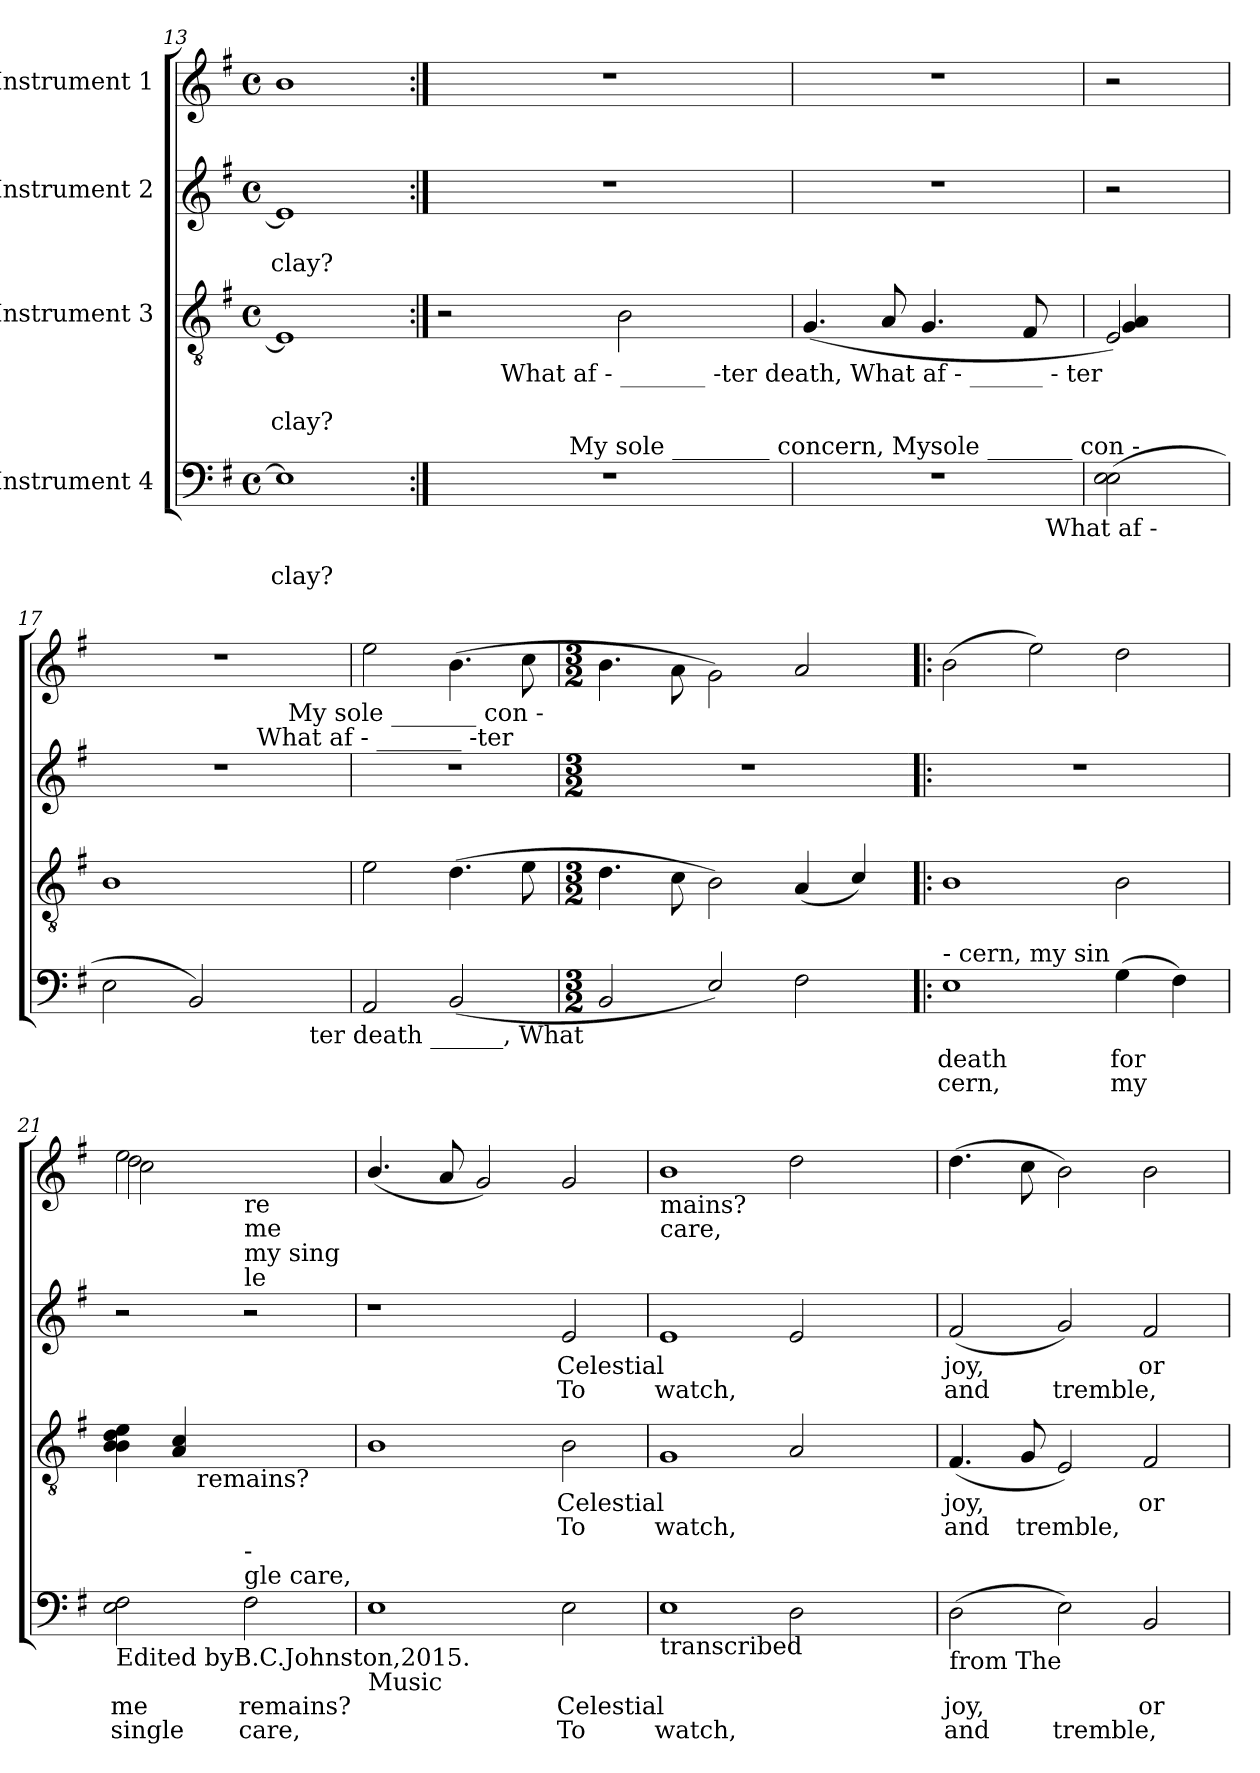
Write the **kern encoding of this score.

**kern	**text	**text	**kern	**text	**text	**kern	**text	**text	**kern
*part4	*part4	*part4	*part3	*part3	*part3	*part2	*part2	*part2	*part1
*staff4	*staff4	*staff4	*staff3	*staff3	*staff3	*staff2	*staff2	*staff2	*staff1
*I"Instrument 4	*	*	*I"Instrument 3	*	*	*I"Instrument 2	*	*	*I"Instrument 1
*clefF4	*	*	*clefGv2	*	*	*clefG2	*	*	*clefG2
*k[f#]	*	*	*k[f#]	*	*	*k[f#]	*	*	*k[f#]
*G:	*	*	*G:	*	*	*G:	*	*	*G:
*M4/4	*	*	*M4/4	*	*	*M4/4	*	*	*M4/4
*met(c)	*	*	*met(c)	*	*	*met(c)	*	*	*met(c)
=13	=13	=13	=13	=13	=13	=13	=13	=13	=13
!	!LO:LY:a:rj	!LO:LY:a:rj	!	!LO:LY:a:rj	!LO:LY:b:rj	!	!LO:LY:b:rj	!LO:LY:b:rj	!
1E]	.	clay?	1E]	.	clay?	1e]	.	clay?	1b
=14:|!	=14:|!	=14:|!	=14:|!	=14:|!	=14:|!	=14:|!	=14:|!	=14:|!	=14:|!
*^	*	*	*^	*	*	*	*	*	*
1r	4ryy	.	.	2r	8ryy	.	.	1r	.	.	1r
.	.	.	.	.	32.ryy	.	.	.	.	.	.
!	!	!	!	!	!LO:TX:b:t=What af - _______ -ter death, What af - ______ - ter	!	!	!	!	!	!
.	.	.	.	.	2ryy	.	.	.	.	.	.
.	16ryy	.	.	.	.	.	.	.	.	.	.
.	64ryy	.	.	.	.	.	.	.	.	.	.
!	!LO:TX:a:t=My sole ________ concern, Mysole _______ con -	!	!	!	!	!	!	!	!	!	!
.	2ryy	.	.	.	.	.	.	.	.	.	.
!	!	!	!	!	!	!LO:LY:a:rj	!	!	!	!	!
.	.	.	.	2B\	.	.	.	.	.	.	.
.	.	.	.	.	4ryy	.	.	.	.	.	.
.	8ryy	.	.	.	.	.	.	.	.	.	.
.	.	.	.	.	16ryy	.	.	.	.	.	.
.	32.ryy	.	.	.	.	.	.	.	.	.	.
.	.	.	.	.	64ryy	.	.	.	.	.	.
=15	=15	=15	=15	=15	=15	=15	=15	=15	=15	=15	=15
!	!	!	!	!	!	!LO:LY:a:rj	!	!	!	!	!
*	*	*	*	*v	*v	*	*	*	*	*	*
1r	2ryy	.	.	(<4.G/	.	.	1r	.	.	1r
!	!	!	!	!	!LO:LY:a:rj	!	!	!	!	!
.	.	.	.	8A/	.	.	.	.	.	.
!	!	!	!	!	!LO:LY:a:rj	!	!	!	!	!
.	4ryy	.	.	4.G/	.	.	.	.	.	.
.	8ryy	.	.	.	.	.	.	.	.	.
!	!	!	!	!	!LO:LY:a:rj	!	!	!	!	!
.	32.ryy	.	.	8F#/	.	.	.	.	.	.
!	!LO:TX:b:t=What af -	!	!	!	!	!	!	!	!	!
.	16ryy	.	.	.	.	.	.	.	.	.
.	64ryy	.	.	.	.	.	.	.	.	.
=16	=16	=16	=16	=16	=16	=16	=16	=16	=16	=16
!	!	!LO:LY:a:rj	!	!	!LO:LY:a:rj	!	!	!	!	!
*v	*v	*	*	*^	*	*	*	*	*	*
(>2E\ 2E\	.	.	2E/)	(<4G/ 4A/	.	.	2r	.	.	2r
.	.	.	.	4ryy	.	.	.	.	.	.
=17	=17	=17	=17	=17	=17	=17	=17	=17	=17	=17
!	!LO:LY:a:rj	!	!	!	!LO:LY:a:rj	!	!	!	!	!
*^	*	*	*	*	*	*	*^	*	*	*
*	*	*	*	*v	*v	*	*	*	*^	*	*	*
2E\	2ryy	.	.	1B	.	.	1r	2ryy	2ryy	.	.	1r
!	!	!LO:LY:a:rj	!	!	!	!	!	!	!	!	!	!
2BB/)	4ryy	.	.	.	.	.	.	4ryy	4ryy	.	.	.
.	8ryy	.	.	.	.	.	.	64ryy	16..ryy	.	.	.
!	!	!	!	!	!	!	!	!LO:TX:a:t=What af - _______ -ter	!	!	!	!
.	.	.	.	.	.	.	.	8...ryy	.	.	.	.
!	!	!	!	!	!	!	!	!	!LO:TX:a:t=My sole _______ con -	!	!	!
.	.	.	.	.	.	.	.	.	8ryy	.	.	.
.	64ryy	.	.	.	.	.	.	.	.	.	.	.
!	!LO:TX:b:t=ter death ______, What	!	!	!	!	!	!	!	!	!	!	!
.	16..ryy	.	.	.	.	.	.	.	.	.	.	.
.	.	.	.	.	.	.	.	.	64ryy	.	.	.
=18	=18	=18	=18	=18	=18	=18	=18	=18	=18	=18	=18	=18
!	!	!LO:LY:a:rj	!	!	!LO:LY:a:rj	!	!	!	!	!	!	!
*v	*v	*	*	*	*	*	*v	*v	*v	*	*	*
2AA/	.	.	2e\	.	.	1r	.	.	2ee\
!	!LO:LY:a:rj	!	!	!LO:LY:a:rj	!	!	!	!	!
(<2BB/	.	.	(>4.d\	.	.	.	.	.	(>4.b\
!	!	!	!	!LO:LY:a:rj	!	!	!	!	!
.	.	.	8e\	.	.	.	.	.	8cc\
=19	=19	=19	=19	=19	=19	=19	=19	=19	=19
*M3/2	*	*	*M3/2	*	*	*M3/2	*	*	*M3/2
!	!LO:LY:a:rj	!	!	!LO:LY:a:rj	!	!	!	!	!
2BB/	.	.	4.d\	.	.	1.r	.	.	4.b\
!	!	!	!	!LO:LY:a:rj	!	!	!	!	!
.	.	.	8c\	.	.	.	.	.	8a\
!	!LO:LY:a:rj	!	!	!LO:LY:a:rj	!	!	!	!	!
2E/)	.	.	2B\)	.	.	.	.	.	2g\)
!	!LO:LY:a:rj	!	!	!LO:LY:a:rj	!	!	!	!	!
2F#\	.	.	(<4A/	.	.	.	.	.	2a/
!	!	!	!	!LO:LY:a:rj	!	!	!	!	!
.	.	.	4c/)	.	.	.	.	.	.
!!LO:LB:g=z
=20!|:	=20!|:	=20!|:	=20!|:	=20!|:	=20!|:	=20!|:	=20!|:	=20!|:	=20!|:
!LO:TX:a:t=- cern, my sin	!	!	!	!	!	!	!	!	!
!	!LO:LY:a:rj	!LO:LY:a:rj	!	!LO:LY:a:rj	!	!	!	!	!
1E	death	cern,	1B	.	.	1.r	.	.	(>2b\
.	.	.	.	.	.	.	.	.	2ee\)
!	!LO:LY:a:rj	!LO:LY:a:rj	!	!LO:LY:a:rj	!	!	!	!	!
(>4G\	for	my	2B\	.	.	.	.	.	2dd\
!	!LO:LY:a:rj	!LO:LY:a:rj	!	!	!	!	!	!	!
4F#\)	.	.	.	.	.	.	.	.	.
=21	=21	=21	=21	=21	=21	=21	=21	=21	=21
!	!	!	!	!	!	!	!	!	!LO:TX:b:t=death for
!	!	!	!	!	!	!	!	!	!LO:TX:b:t=2. cern,
!LO:TX:b:t=Edited byB.C.Johnston,2015.	!	!	!	!	!	!	!	!	!
!	!LO:LY:a:rj	!LO:LY:a:rj	!	!LO:LY:a:rj	!	!	!	!	!
*	*	*	*^	*	*	*	*	*	*^
*	*	*	*	*	*	*	*	*	*	*	*^
(>2E\ 2F#\	me	single	4e\ 4d\ 4B\ 4B\	4ryy	.	.	2r	.	.	2ee\	2dd\	2cc\
!	!	!	!	!	!LO:LY:a:rj	!	!	!	!	!	!	!
.	.	.	(<4c/ 4A/	16ryy	.	.	.	.	.	.	.	.
!	!	!	!	!LO:TX:b:t=remains?	!	!	!	!	!	!	!	!
.	.	.	.	2ryy	.	.	.	.	.	.	.	.
!	!	!	!	!	!	!	!	!	!	!LO:TX:b:t=re	!	!
!	!	!	!	!	!	!	!	!	!	!LO:TX:b:t=me	!	!
!	!	!	!	!	!	!	!	!	!	!LO:TX:b:t=my sing	!	!
!	!	!	!	!	!	!	!	!	!	!LO:TX:b:t=le	!	!
!LO:TX:a:t=gle care,	!	!	!	!	!	!	!	!	!	!	!	!
!LO:TX:a:t=-	!	!	!	!	!	!	!	!	!	!	!	!
!	!LO:LY:a:rj	!LO:LY:a:rj	!	!	!	!	!	!	!	!	!	!
2F#\	remains?	care,	2ryy	.	.	.	2r	.	.	2ryy	2ryy	2ryy
.	.	.	.	8.ryy	.	.	.	.	.	.	.	.
=22	=22	=22	=22	=22	=22	=22	=22	=22	=22	=22	=22	=22
!LO:TX:b:t=Music	!	!	!	!	!	!	!	!	!	!	!	!
!	!LO:LY:a:rj	!LO:LY:a:rj	!	!	!LO:LY:a:rj	!LO:LY:b:rj	!	!	!	!	!	!
*	*	*	*v	*v	*	*	*	*	*	*v	*v	*v
1E	.	.	1B	.	.	1r	.	.	(<4.b/
.	.	.	.	.	.	.	.	.	8a/
.	.	.	.	.	.	.	.	.	2g/)
!	!LO:LY:a:rj	!LO:LY:a:rj	!	!LO:LY:a:rj	!LO:LY:b:rj	!	!LO:LY:b:rj	!LO:LY:b:rj	!
2E\	Celestial	To	2B\	Celestial	To	2e/	Celestial	To	2g/
=23	=23	=23	=23	=23	=23	=23	=23	=23	=23
!	!	!	!	!	!	!	!	!	!LO:TX:b:t=mains?
!	!	!	!	!	!	!	!	!	!LO:TX:b:t=care,
!LO:TX:b:t=transcribed	!	!	!	!	!	!	!	!	!
!	!LO:LY:a:rj	!LO:LY:a:rj	!	!LO:LY:a:rj	!LO:LY:b:rj	!	!LO:LY:b:rj	!LO:LY:b:rj	!
1E	.	watch,	1G	.	watch,	1e	.	watch,	1b
!	!LO:LY:a:rj	!LO:LY:a:rj	!	!LO:LY:a:rj	!LO:LY:b:rj	!	!LO:LY:b:rj	!LO:LY:b:rj	!
2D\	.	.	2A/	.	.	2e/	.	.	2dd\
=24	=24	=24	=24	=24	=24	=24	=24	=24	=24
!LO:TX:b:t=from The	!	!	!	!	!	!	!	!	!
!	!LO:LY:a:rj	!LO:LY:a:rj	!	!LO:LY:a:rj	!LO:LY:b:rj	!	!LO:LY:b:rj	!LO:LY:b:rj	!
(>2D\	joy,	and	(<4.F#/	joy,	and	(<2f#/	joy,	and	(>4.dd\
!	!	!	!	!LO:LY:a:rj	!LO:LY:b:rj	!	!	!	!
.	.	.	8G/	.	tremble,	.	.	.	8cc\
!	!LO:LY:a:rj	!LO:LY:a:rj	!	!LO:LY:a:rj	!LO:LY:b:rj	!	!LO:LY:b:rj	!LO:LY:b:rj	!
2E\)	.	tremble,	2E/)	.	.	2g/)	.	tremble,	2b\)
!	!LO:LY:a:rj	!LO:LY:a:rj	!	!LO:LY:a:rj	!LO:LY:b:rj	!	!LO:LY:b:rj	!LO:LY:b:rj	!
2BB/	or	.	2F#/	or	.	2f#/	or	.	2b\
=	=	=	=	=	=	=	=	=	=
*-	*-	*-	*-	*-	*-	*-	*-	*-	*-
